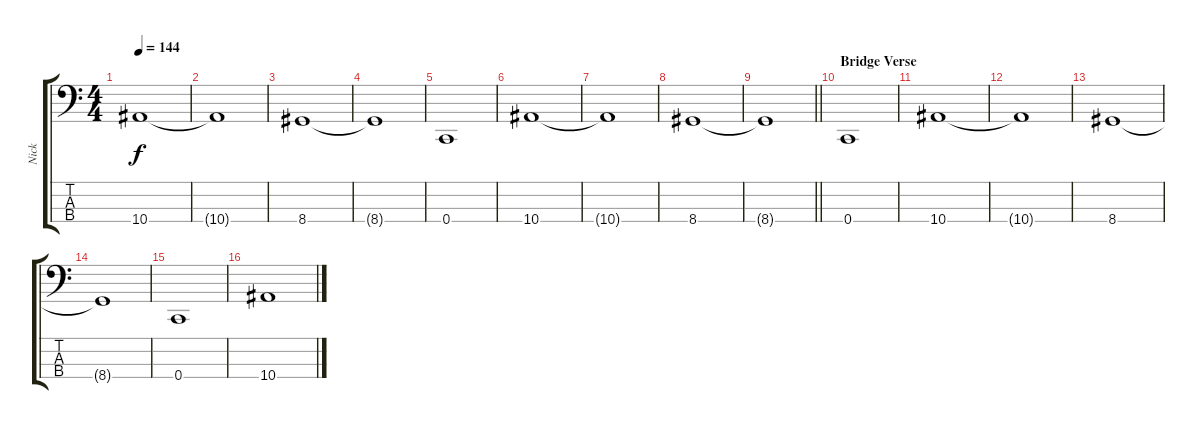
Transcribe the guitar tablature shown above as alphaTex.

\track ("Nick" "Nick") {instrument electricbassfinger}
\staff {score tabs}
\tuning (F2 C2 G1 C1) {hide}
\ts (4 4)
\tempo 144
\clef f4
\ks c
10.4.1{dy f} |
10.4{t}.1 |
8.4.1 |
8.4{t}.1 |
0.4.1 |
10.4.1 |
10.4{t}.1 |
8.4.1 |
\barLineRight lightlight
8.4{t}.1 |
\section ("" "Bridge Verse")
0.4.1{volume 13 instrument electricbassfinger} |
10.4.1 |
10.4{t}.1 |
8.4.1 |
8.4{t}.1 |
0.4.1 |
10.4.1
